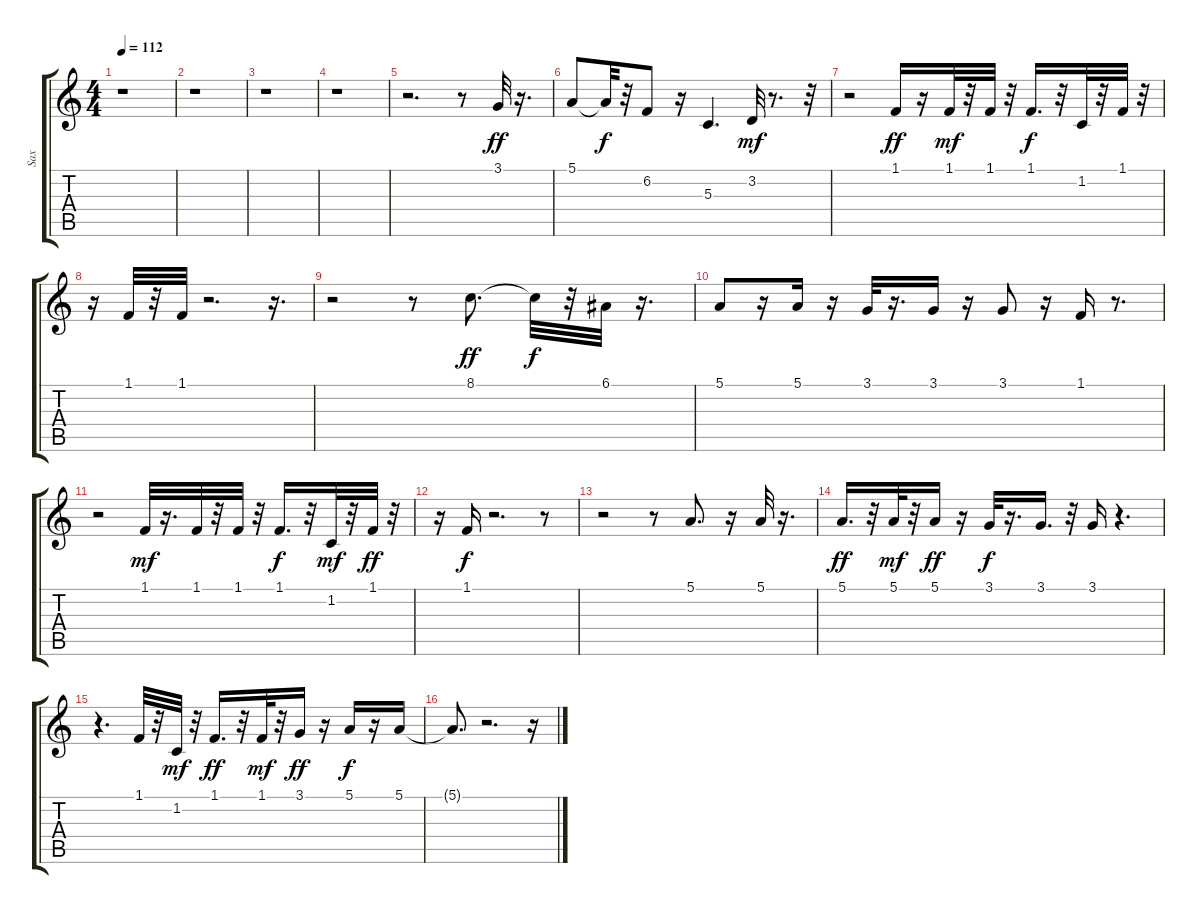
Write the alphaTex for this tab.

\track ("Sax" "Sax") {instrument tenorsax}
\staff {score tabs}
\tuning (E4 B3 G3 D3 A2 E2) {hide}
\ts (4 4)
\tempo 112
\clef g2
\ks c
r.1{dy ff} |
r.1 |
r.1 |
r.1 |
r.2{d} r.8 3.1.32 r.16{d} |
5.1.8 5.1{t}.32{dy f} r.32 6.2.8 r.16 5.3.4{d} 3.2.32{dy mf} r.8{d} r.32 |
r.2 1.1.16{dy ff} r.16 1.1.32{dy mf} r.32 1.1.32 r.32 1.1.16{d dy f} r.32 1.2.32 r.32 1.1.32 r.32 |
r.16 1.1.32 r.32 1.1.32 r.2{d} r.16{d} |
r.2 r.8 8.1.8{d dy ff} 8.1{t}.32{dy f} r.32 6.1.32 r.16{d} |
5.1.8 r.16 5.1.16 r.16 3.1.32 r.16{d} 3.1.16 r.16 3.1.8 r.16 1.1.16 r.8{d} |
r.2 1.1.32{dy mf} r.16{d} 1.1.32 r.32 1.1.32 r.32 1.1.16{d dy f} r.32 1.2.32{dy mf} r.32 1.1.32{dy ff} r.32 |
r.16 1.1.16{dy f} r.2{d} r.8 |
r.2 r.8 5.1.8{d} r.16 5.1.32 r.16{d} |
5.1.16{d dy ff} r.32 5.1.32{dy mf} r.32 5.1.16{dy ff} r.16 3.1.32{dy f} r.16{d} 3.1.16{d} r.32 3.1.16 r.4{d} |
r.4{d} 1.1.32 r.32 1.2.32{dy mf} r.32 1.1.16{d dy ff} r.32 1.1.32{dy mf} r.32 3.1.16{dy ff} r.16 5.1.16{dy f} r.16 5.1.16 |
5.1{t}.8{d} r.2{d} r.16
